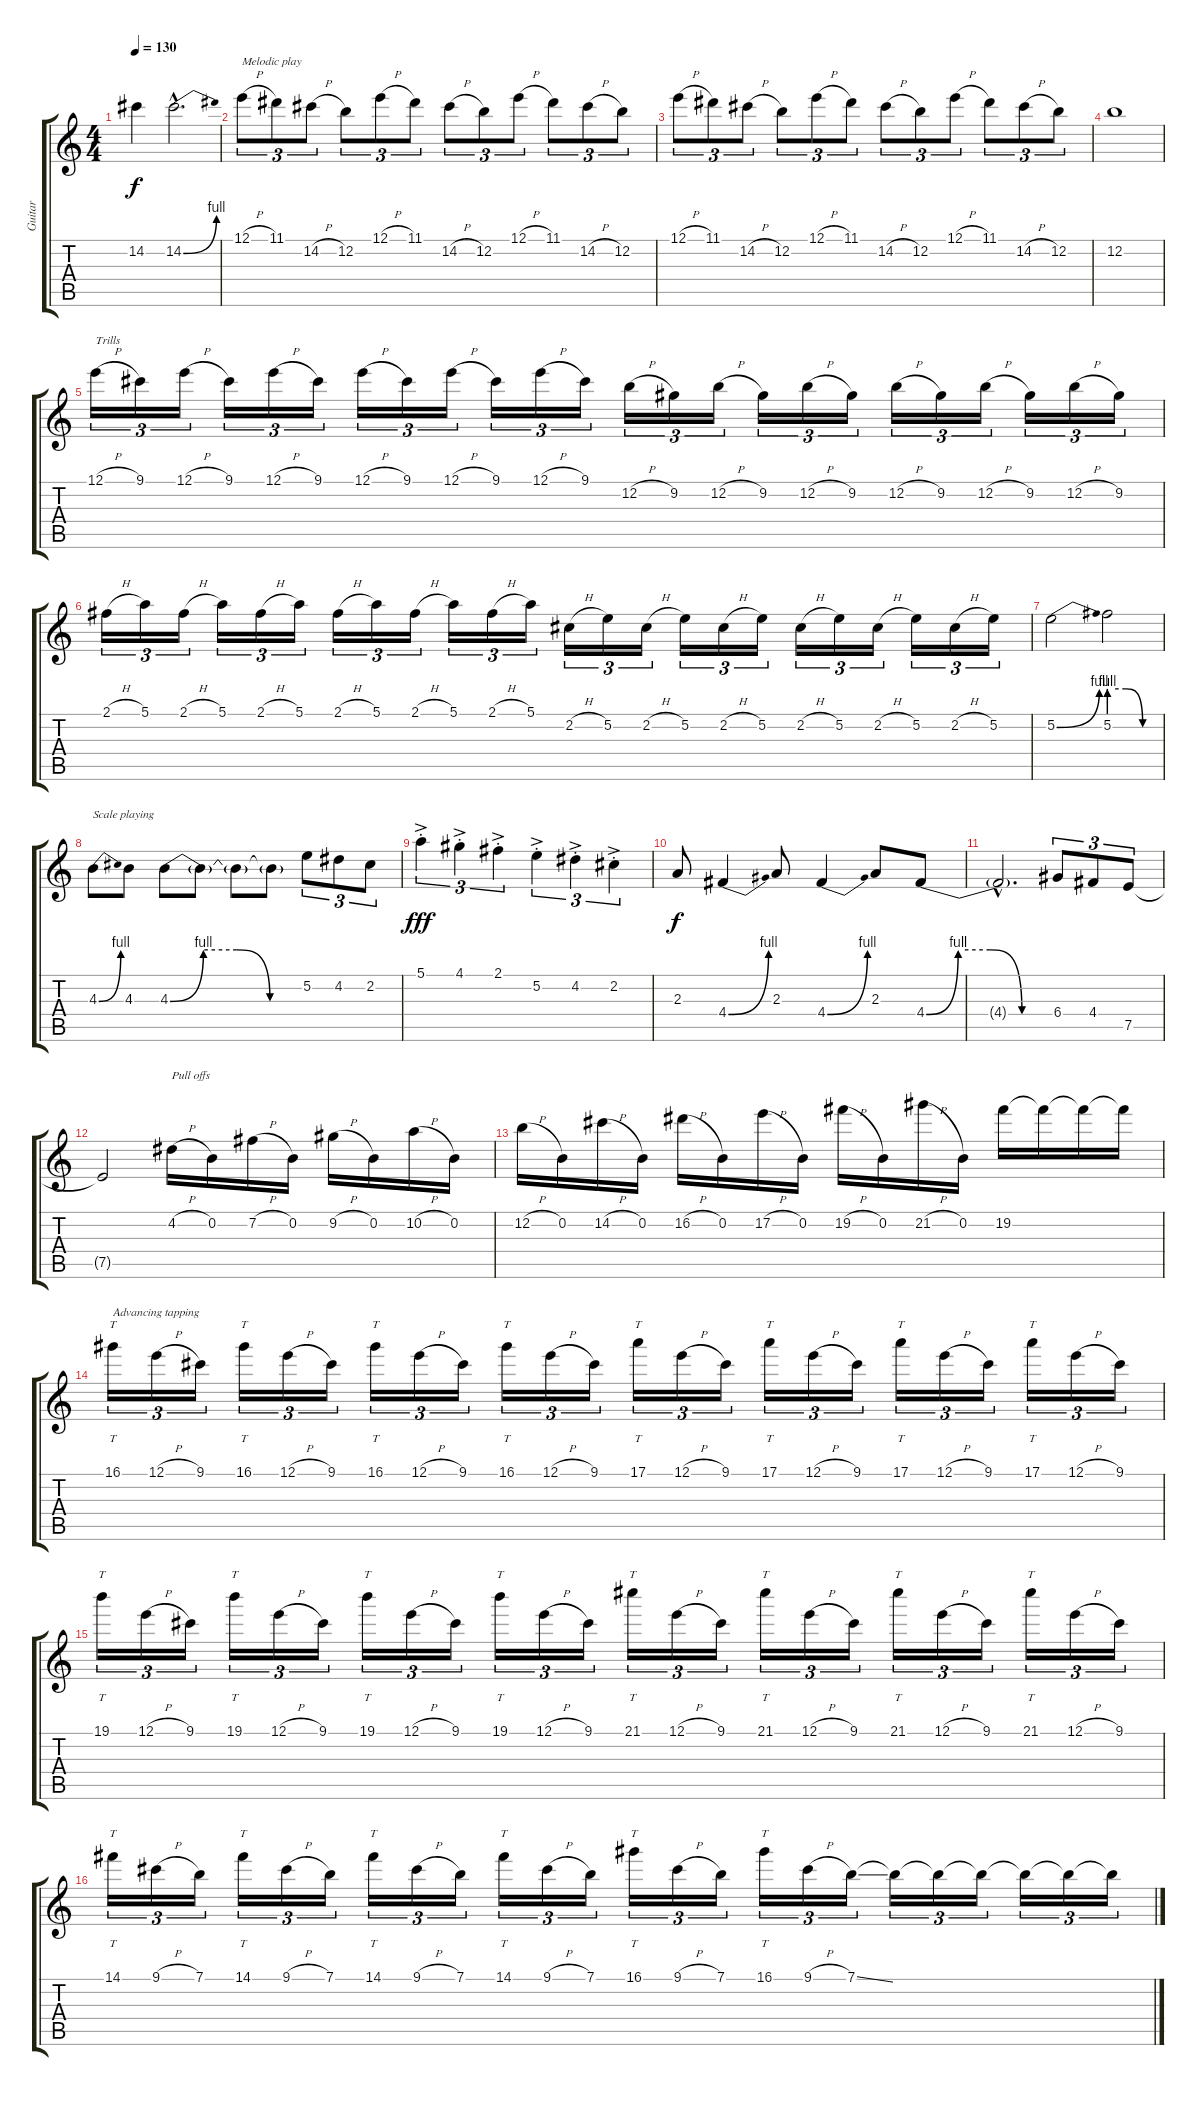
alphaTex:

\track ("Guitar" "Guitar") {instrument distortionguitar}
\staff {score tabs}
\tuning (E4 B3 G3 D3 A2 E2) {hide}
\ts (4 4)
\tempo 130
\clef g2
\ks c
14.2.4{dy f} 14.2{be (bend 0 0 60 4) hac}.2{d} |
12.1{h}.8{tu (3 2) txt "Melodic play"} 11.1.8{tu (3 2)} 14.2{h}.8{tu (3 2)} 12.2.8{tu (3 2)} 12.1{h}.8{tu (3 2)} 11.1.8{tu (3 2)} 14.2{h}.8{tu (3 2)} 12.2.8{tu (3 2)} 12.1{h}.8{tu (3 2)} 11.1.8{tu (3 2)} 14.2{h}.8{tu (3 2)} 12.2.8{tu (3 2)} |
12.1{h}.8{tu (3 2)} 11.1.8{tu (3 2)} 14.2{h}.8{tu (3 2)} 12.2.8{tu (3 2)} 12.1{h}.8{tu (3 2)} 11.1.8{tu (3 2)} 14.2{h}.8{tu (3 2)} 12.2.8{tu (3 2)} 12.1{h}.8{tu (3 2)} 11.1.8{tu (3 2)} 14.2{h}.8{tu (3 2)} 12.2.8{tu (3 2)} |
12.2.1 |
12.1{h}.16{tu (3 2) txt "Trills"} 9.1.16{tu (3 2)} 12.1{h}.16{tu (3 2)} 9.1.16{tu (3 2)} 12.1{h}.16{tu (3 2)} 9.1.16{tu (3 2)} 12.1{h}.16{tu (3 2)} 9.1.16{tu (3 2)} 12.1{h}.16{tu (3 2)} 9.1.16{tu (3 2)} 12.1{h}.16{tu (3 2)} 9.1.16{tu (3 2)} 12.2{h}.16{tu (3 2)} 9.2.16{tu (3 2)} 12.2{h}.16{tu (3 2)} 9.2.16{tu (3 2)} 12.2{h}.16{tu (3 2)} 9.2.16{tu (3 2)} 12.2{h}.16{tu (3 2)} 9.2.16{tu (3 2)} 12.2{h}.16{tu (3 2)} 9.2.16{tu (3 2)} 12.2{h}.16{tu (3 2)} 9.2.16{tu (3 2)} |
2.1{h}.16{tu (3 2)} 5.1.16{tu (3 2)} 2.1{h}.16{tu (3 2)} 5.1.16{tu (3 2)} 2.1{h}.16{tu (3 2)} 5.1.16{tu (3 2)} 2.1{h}.16{tu (3 2)} 5.1.16{tu (3 2)} 2.1{h}.16{tu (3 2)} 5.1.16{tu (3 2)} 2.1{h}.16{tu (3 2)} 5.1.16{tu (3 2)} 2.2{h}.16{tu (3 2)} 5.2.16{tu (3 2)} 2.2{h}.16{tu (3 2)} 5.2.16{tu (3 2)} 2.2{h}.16{tu (3 2)} 5.2.16{tu (3 2)} 2.2{h}.16{tu (3 2)} 5.2.16{tu (3 2)} 2.2{h}.16{tu (3 2)} 5.2.16{tu (3 2)} 2.2{h}.16{tu (3 2)} 5.2.16{tu (3 2)} |
5.2{be (bend 0 0 60 4)}.2 5.2{be (custom 0 4 20 4 40 0 60 0)}.2 |
4.3{be (bend 0 0 60 4)}.8{txt "Scale playing"} 4.3.8 4.3{be (custom 0 0 15 4 30 4 45 0 60 0)}.8 4.3{t}.8 4.3{t}.8 4.3{t}.8 5.2.8{tu (3 2)} 4.2.8{tu (3 2)} 2.2.8{tu (3 2)} |
5.1{ac st}.4{tu (3 2) dy fff} 4.1{ac st}.4{tu (3 2)} 2.1{ac st}.4{tu (3 2)} 5.2{ac st}.4{tu (3 2)} 4.2{ac st}.4{tu (3 2)} 2.2{ac st}.4{tu (3 2)} |
2.3.8{dy f} 4.4{be (bend 0 0 60 4)}.4 2.3.8 4.4{be (bend 0 0 60 4)}.4 2.3.8 4.4{be (custom 0 0 15 4 30 4 45 0 60 0)}.8 |
4.4{hac t}.2{d} 6.4.8{tu (3 2)} 4.4.8{tu (3 2)} 7.5.8{tu (3 2)} |
7.5{t}.2 4.2{h}.16{txt "Pull offs"} 0.2.16 7.2{h}.16 0.2.16 9.2{h}.16 0.2.16 10.2{h}.16 0.2.16 |
12.2{h}.16 0.2.16 14.2{h}.16 0.2.16 16.2{h}.16 0.2.16 17.2{h}.16 0.2.16 19.2{h}.16 0.2.16 21.2{h}.16 0.2.16 19.2.16 19.2{t}.16 19.2{t}.16 19.2{t}.16 |
16.1.16{tt tu (3 2) txt "Advancing tapping"} 12.1{h}.16{tu (3 2)} 9.1.16{tu (3 2)} 16.1.16{tt tu (3 2)} 12.1{h}.16{tu (3 2)} 9.1.16{tu (3 2)} 16.1.16{tt tu (3 2)} 12.1{h}.16{tu (3 2)} 9.1.16{tu (3 2)} 16.1.16{tt tu (3 2)} 12.1{h}.16{tu (3 2)} 9.1.16{tu (3 2)} 17.1.16{tt tu (3 2)} 12.1{h}.16{tu (3 2)} 9.1.16{tu (3 2)} 17.1.16{tt tu (3 2)} 12.1{h}.16{tu (3 2)} 9.1.16{tu (3 2)} 17.1.16{tt tu (3 2)} 12.1{h}.16{tu (3 2)} 9.1.16{tu (3 2)} 17.1.16{tt tu (3 2)} 12.1{h}.16{tu (3 2)} 9.1.16{tu (3 2)} |
19.1.16{tt tu (3 2)} 12.1{h}.16{tu (3 2)} 9.1.16{tu (3 2)} 19.1.16{tt tu (3 2)} 12.1{h}.16{tu (3 2)} 9.1.16{tu (3 2)} 19.1.16{tt tu (3 2)} 12.1{h}.16{tu (3 2)} 9.1.16{tu (3 2)} 19.1.16{tt tu (3 2)} 12.1{h}.16{tu (3 2)} 9.1.16{tu (3 2)} 21.1.16{tt tu (3 2)} 12.1{h}.16{tu (3 2)} 9.1.16{tu (3 2)} 21.1.16{tt tu (3 2)} 12.1{h}.16{tu (3 2)} 9.1.16{tu (3 2)} 21.1.16{tt tu (3 2)} 12.1{h}.16{tu (3 2)} 9.1.16{tu (3 2)} 21.1.16{tt tu (3 2)} 12.1{h}.16{tu (3 2)} 9.1.16{tu (3 2)} |
14.1.16{tt tu (3 2)} 9.1{h}.16{tu (3 2)} 7.1.16{tu (3 2)} 14.1.16{tt tu (3 2)} 9.1{h}.16{tu (3 2)} 7.1.16{tu (3 2)} 14.1.16{tt tu (3 2)} 9.1{h}.16{tu (3 2)} 7.1.16{tu (3 2)} 14.1.16{tt tu (3 2)} 9.1{h}.16{tu (3 2)} 7.1.16{tu (3 2)} 16.1.16{tt tu (3 2)} 9.1{h}.16{tu (3 2)} 7.1.16{tu (3 2)} 16.1.16{tt tu (3 2)} 9.1{h}.16{tu (3 2)} 7.1{ss}.16{tu (3 2)} 7.1{t}.16{tu (3 2)} 7.1{t}.16{tu (3 2)} 7.1{t}.16{tu (3 2)} 7.1{t}.16{tu (3 2)} 7.1{t}.16{tu (3 2)} 7.1{t}.16{tu (3 2)}
